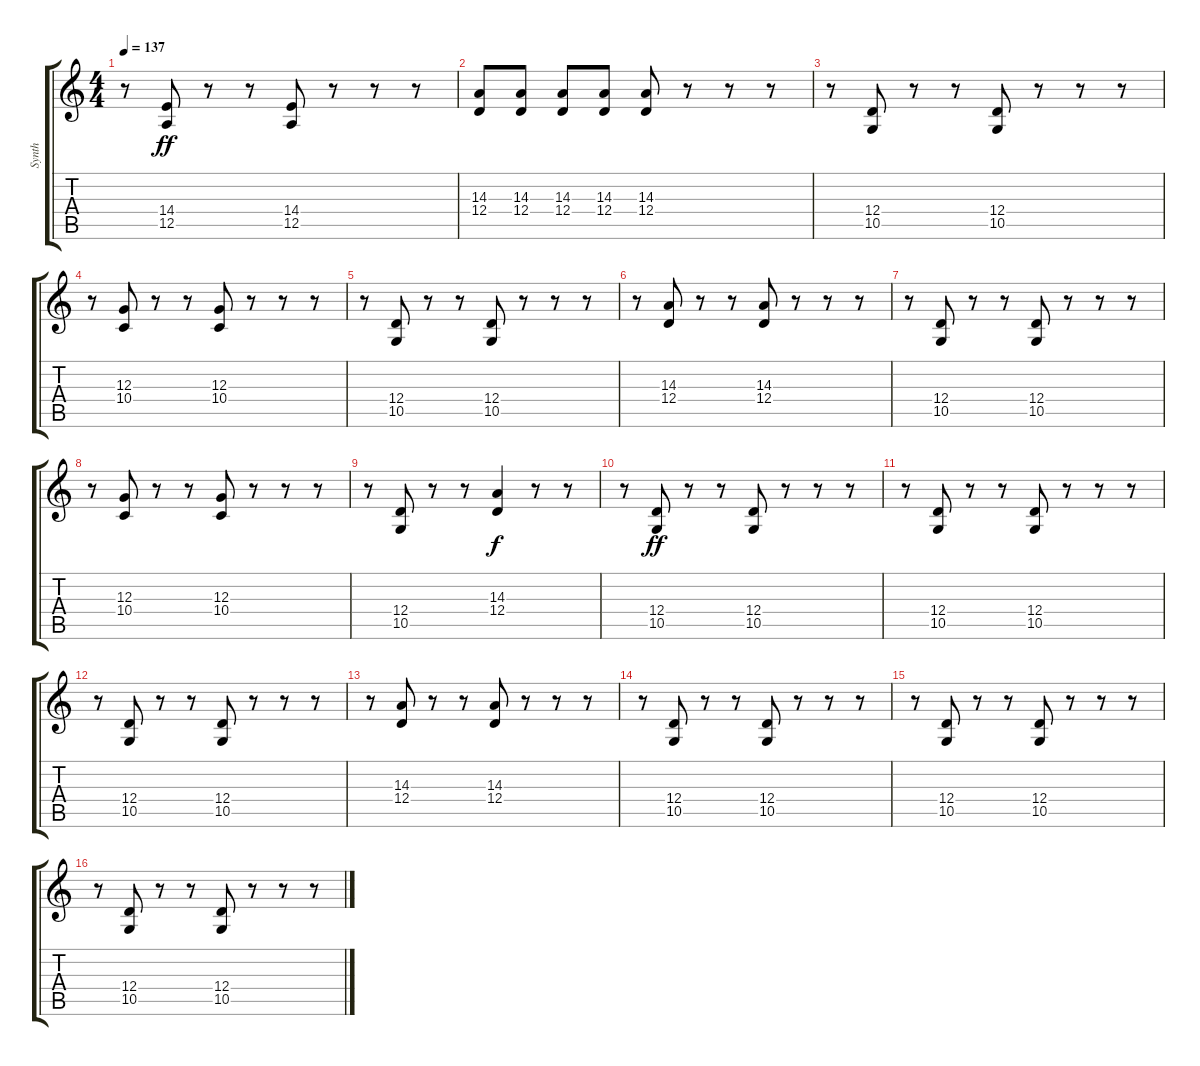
\track ("Synth" "Synth") {instrument drawbarorgan}
\staff {score tabs}
\tuning (E4 B3 G3 D3 A2 E2) {hide}
\ts (4 4)
\tempo 137
\clef g2
\ks c
r.8{dy ff} (14.4 12.5).8 r.8 r.8 (14.4 12.5).8 r.8 r.8 r.8 |
(14.3 12.4).8 (14.3 12.4).8 (14.3 12.4).8 (14.3 12.4).8 (14.3 12.4).8 r.8 r.8 r.8 |
r.8 (12.4 10.5).8 r.8 r.8 (12.4 10.5).8 r.8 r.8 r.8 |
r.8 (12.3 10.4).8 r.8 r.8 (12.3 10.4).8 r.8 r.8 r.8 |
r.8 (12.4 10.5).8 r.8 r.8 (12.4 10.5).8 r.8 r.8 r.8 |
r.8 (14.3 12.4).8 r.8 r.8 (14.3 12.4).8 r.8 r.8 r.8 |
r.8 (12.4 10.5).8 r.8 r.8 (12.4 10.5).8 r.8 r.8 r.8 |
r.8 (12.3 10.4).8 r.8 r.8 (12.3 10.4).8 r.8 r.8 r.8 |
r.8 (12.4 10.5).8 r.8 r.8 (14.3 12.4).4{dy f} r.8 r.8 |
r.8 (12.4 10.5).8{dy ff} r.8 r.8 (12.4 10.5).8 r.8 r.8 r.8 |
r.8 (12.4 10.5).8 r.8 r.8 (12.4 10.5).8 r.8 r.8 r.8 |
r.8 (12.4 10.5).8 r.8 r.8 (12.4 10.5).8 r.8 r.8 r.8 |
r.8 (14.3 12.4).8 r.8 r.8 (14.3 12.4).8 r.8 r.8 r.8 |
r.8 (12.4 10.5).8 r.8 r.8 (12.4 10.5).8 r.8 r.8 r.8 |
r.8 (12.4 10.5).8 r.8 r.8 (12.4 10.5).8 r.8 r.8 r.8 |
r.8 (12.4 10.5).8 r.8 r.8 (12.4 10.5).8 r.8 r.8 r.8
